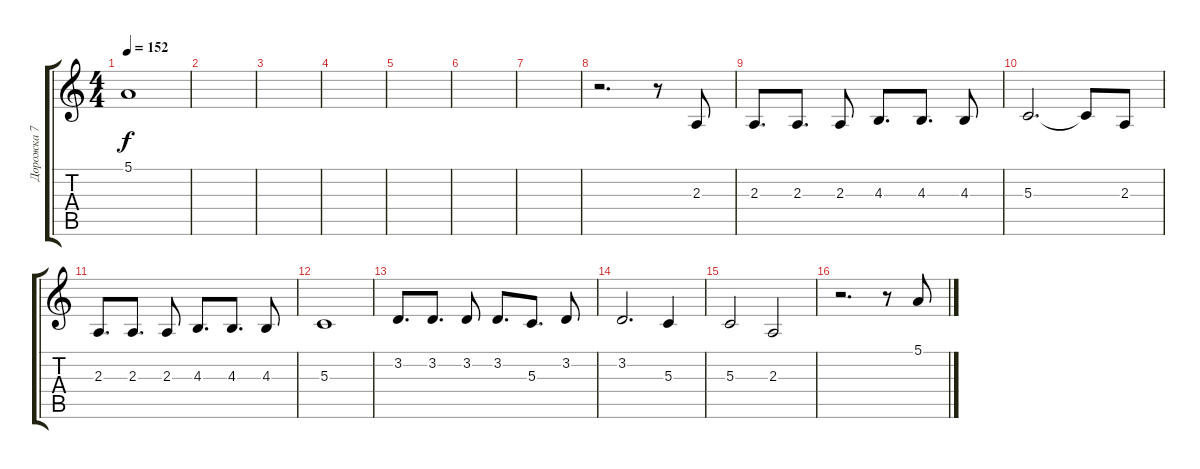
\track ("Дорожка 7" "Дорожка 7") {instrument violin}
\staff {score tabs}
\tuning (E4 B3 G3 D3 A2 E2) {hide}
\ts (4 4)
\tempo 152
\clef g2
\ks c
5.1.1{dy f} |
|
|
|
|
|
|
r.2{d} r.8 2.3.8 |
2.3.8{d} 2.3.8{d} 2.3.8 4.3.8{d} 4.3.8{d} 4.3.8 |
5.3.2{d} 5.3{t}.8 2.3.8 |
2.3.8{d} 2.3.8{d} 2.3.8 4.3.8{d} 4.3.8{d} 4.3.8 |
5.3.1 |
3.2.8{d} 3.2.8{d} 3.2.8 3.2.8{d} 5.3.8{d} 3.2.8 |
3.2.2{d} 5.3.4 |
5.3.2 2.3.2 |
r.2{d} r.8 5.1.8
